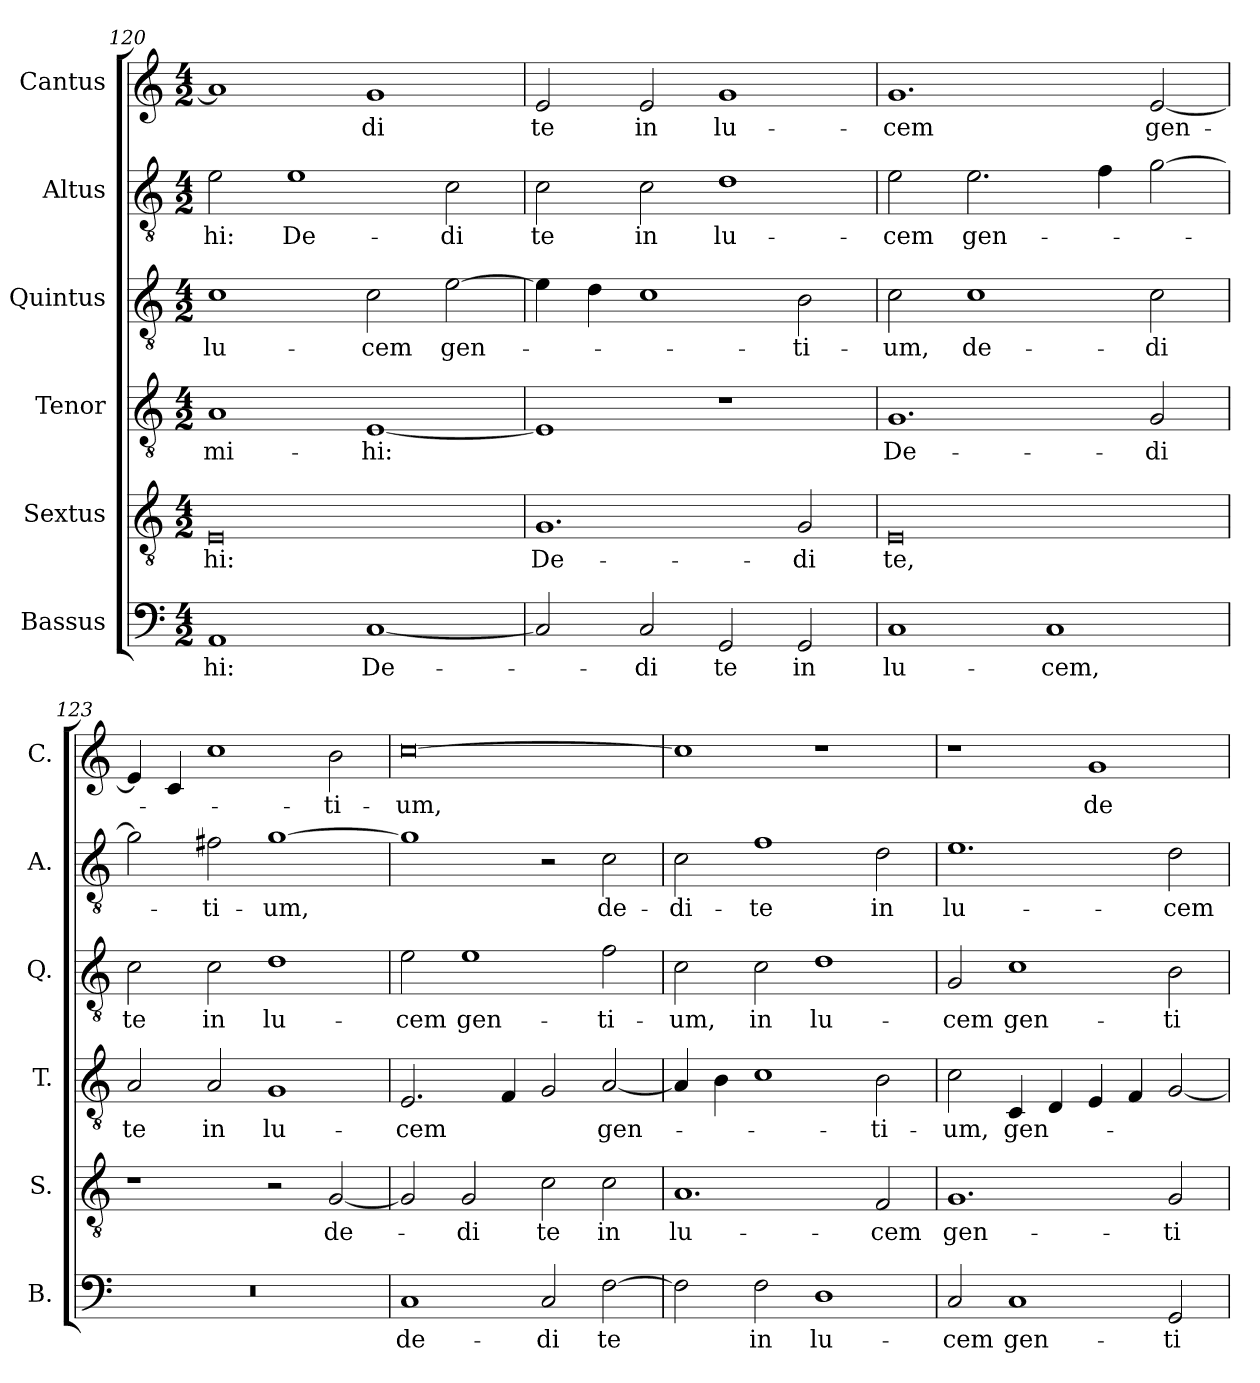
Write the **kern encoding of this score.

**kern	**text	**kern	**text	**kern	**text	**kern	**text	**kern	**text	**kern	**text
*part6	*part6	*part5	*part5	*part4	*part4	*part3	*part3	*part2	*part2	*part1	*part1
*staff6	*staff6	*staff5	*staff5	*staff4	*staff4	*staff3	*staff3	*staff2	*staff2	*staff1	*staff1
*I"Bassus	*	*I"Sextus	*	*I"Tenor	*	*I"Quintus	*	*I"Altus	*	*I"Cantus	*
*I'B.	*	*I'S.	*	*I'T.	*	*I'Q.	*	*I'A.	*	*I'C.	*
*clefF4	*	*clefGv2	*	*clefGv2	*	*clefGv2	*	*clefGv2	*	*clefG2	*
*k[]	*	*k[]	*	*k[]	*	*k[]	*	*k[]	*	*k[]	*
*M4/2	*	*M4/2	*	*M4/2	*	*M4/2	*	*M4/2	*	*M4/2	*
=120	=120	=120	=120	=120	=120	=120	=120	=120	=120	=120	=120
!	!LO:LY:b	!	!LO:LY:b	!	!LO:LY:b	!	!LO:LY:b	!	!LO:LY:b	!	!
1AA	-hi:	0E	-hi:	1A	mi-	1c	lu-	2e\	-hi:	1a]	.
!	!	!	!	!	!	!	!	!	!LO:LY:b	!	!
.	.	.	.	.	.	.	.	1e	De-	.	.
!	!LO:LY:b	!	!	!	!LO:LY:b	!	!LO:LY:b	!	!	!	!LO:LY:b
[1C	De-	.	.	[1E	-hi:	2c\	-cem	.	.	1g	-di
!	!	!	!	!	!	!	!LO:LY:b	!	!LO:LY:b	!	!
.	.	.	.	.	.	[2e\	gen-	2c\	-di	.	.
=121	=121	=121	=121	=121	=121	=121	=121	=121	=121	=121	=121
!	!	!	!LO:LY:b	!	!	!	!	!	!LO:LY:b	!	!LO:LY:b
2C/]	.	1.G	De-	1E]	.	4e\]	.	2c\	te	2e/	te
.	.	.	.	.	.	4d\	.	.	.	.	.
!	!LO:LY:b	!	!	!	!	!	!	!	!LO:LY:b	!	!LO:LY:b
2C/	-di	.	.	.	.	1c	.	2c\	in	2e/	in
!	!LO:LY:b	!	!	!	!	!	!	!	!LO:LY:b	!	!LO:LY:b
2GG/	te	.	.	1r	.	.	.	1d	lu-	1g	lu-
!	!LO:LY:b	!	!LO:LY:b	!	!	!	!LO:LY:b	!	!	!	!
2GG/	in	2G/	-di	.	.	2B\	-ti-	.	.	.	.
=122	=122	=122	=122	=122	=122	=122	=122	=122	=122	=122	=122
!	!LO:LY:b	!	!LO:LY:b	!	!LO:LY:b	!	!LO:LY:b	!	!LO:LY:b	!	!LO:LY:b
1C	lu-	0E	te,	1.G	De-	2c\	-um,	2e\	-cem	1.g	-cem
!	!	!	!	!	!	!	!LO:LY:b	!	!LO:LY:b	!	!
.	.	.	.	.	.	1c	de-	2.e\	gen-	.	.
!	!LO:LY:b	!	!	!	!	!	!	!	!	!	!
1C	-cem,	.	.	.	.	.	.	.	.	.	.
.	.	.	.	.	.	.	.	4f\	.	.	.
!	!	!	!	!	!LO:LY:b	!	!LO:LY:b	!	!	!	!LO:LY:b
.	.	.	.	2G/	-di	2c\	-di	[2g\	.	[2e/	gen-
=123	=123	=123	=123	=123	=123	=123	=123	=123	=123	=123	=123
!	!	!	!	!	!LO:LY:b	!	!LO:LY:b	!	!	!	!
0r	.	1r	.	2A/	te	2c\	te	2g\]	.	4e/]	.
.	.	.	.	.	.	.	.	.	.	4c/	.
!	!	!	!	!	!LO:LY:b	!	!LO:LY:b	!	!LO:LY:b	!	!
.	.	.	.	2A/	in	2c\	in	2f#X\	-ti-	1cc	.
!	!	!	!	!	!LO:LY:b	!	!LO:LY:b	!	!LO:LY:b	!	!
.	.	2r	.	1G	lu-	1d	lu-	[1g	-um,	.	.
!	!	!	!LO:LY:b	!	!	!	!	!	!	!	!LO:LY:b
.	.	[2G/	de-	.	.	.	.	.	.	2b\	-ti-
=124	=124	=124	=124	=124	=124	=124	=124	=124	=124	=124	=124
!	!LO:LY:b	!	!	!	!LO:LY:b	!	!LO:LY:b	!	!	!	!LO:LY:b
1C	de-	2G/]	.	2.E/	-cem	2e\	-cem	1g]	.	[0cc	-um,
!	!	!	!LO:LY:b	!	!	!	!LO:LY:b	!	!	!	!
.	.	2G/	-di	.	.	1e	gen-	.	.	.	.
.	.	.	.	4F/	.	.	.	.	.	.	.
!	!LO:LY:b	!	!LO:LY:b	!	!	!	!	!	!	!	!
2C/	-di	2c\	te	2G/	.	.	.	2r	.	.	.
!	!LO:LY:b	!	!LO:LY:b	!	!LO:LY:b	!	!LO:LY:b	!	!LO:LY:b	!	!
[2F\	te	2c\	in	[2A/	gen-	2f\	-ti-	2c\	de-	.	.
=125	=125	=125	=125	=125	=125	=125	=125	=125	=125	=125	=125
!	!	!	!LO:LY:b	!	!	!	!LO:LY:b	!	!LO:LY:b	!	!
2F\]	.	1.A	lu-	4A/]	.	2c\	-um,	2c\	-di-	1cc]	.
.	.	.	.	4B\	.	.	.	.	.	.	.
!	!LO:LY:b	!	!	!	!	!	!LO:LY:b	!	!LO:LY:b	!	!
2F\	in	.	.	1c	.	2c\	in	1f	-te	.	.
!	!LO:LY:b	!	!	!	!	!	!LO:LY:b	!	!	!	!
1D	lu-	.	.	.	.	1d	lu-	.	.	1r	.
!	!	!	!LO:LY:b	!	!LO:LY:b	!	!	!	!LO:LY:b	!	!
.	.	2F/	-cem	2B\	-ti-	.	.	2d\	in	.	.
!!LO:LB:g=z
=126	=126	=126	=126	=126	=126	=126	=126	=126	=126	=126	=126
!	!LO:LY:b	!	!LO:LY:b	!	!LO:LY:b	!	!LO:LY:b	!	!LO:LY:b	!	!
2C/	-cem	1.G	gen-	2c\	-um,	2G/	-cem	1.e	lu-	1r	.
!	!LO:LY:b	!	!	!	!LO:LY:b	!	!LO:LY:b	!	!	!	!
1C	gen-	.	.	4C/	gen-	1c	gen-	.	.	.	.
.	.	.	.	4D/	.	.	.	.	.	.	.
!	!	!	!	!	!	!	!	!	!	!	!LO:LY:b
.	.	.	.	4E/	.	.	.	.	.	1g	de-
.	.	.	.	4F/	.	.	.	.	.	.	.
!	!LO:LY:b	!	!LO:LY:b	!	!	!	!LO:LY:b	!	!LO:LY:b	!	!
2GG/	-ti-	2G/	-ti-	[2G/	.	2B\	-ti-	2d\	-cem	.	.
=	=	=	=	=	=	=	=	=	=	=	=
*-	*-	*-	*-	*-	*-	*-	*-	*-	*-	*-	*-
